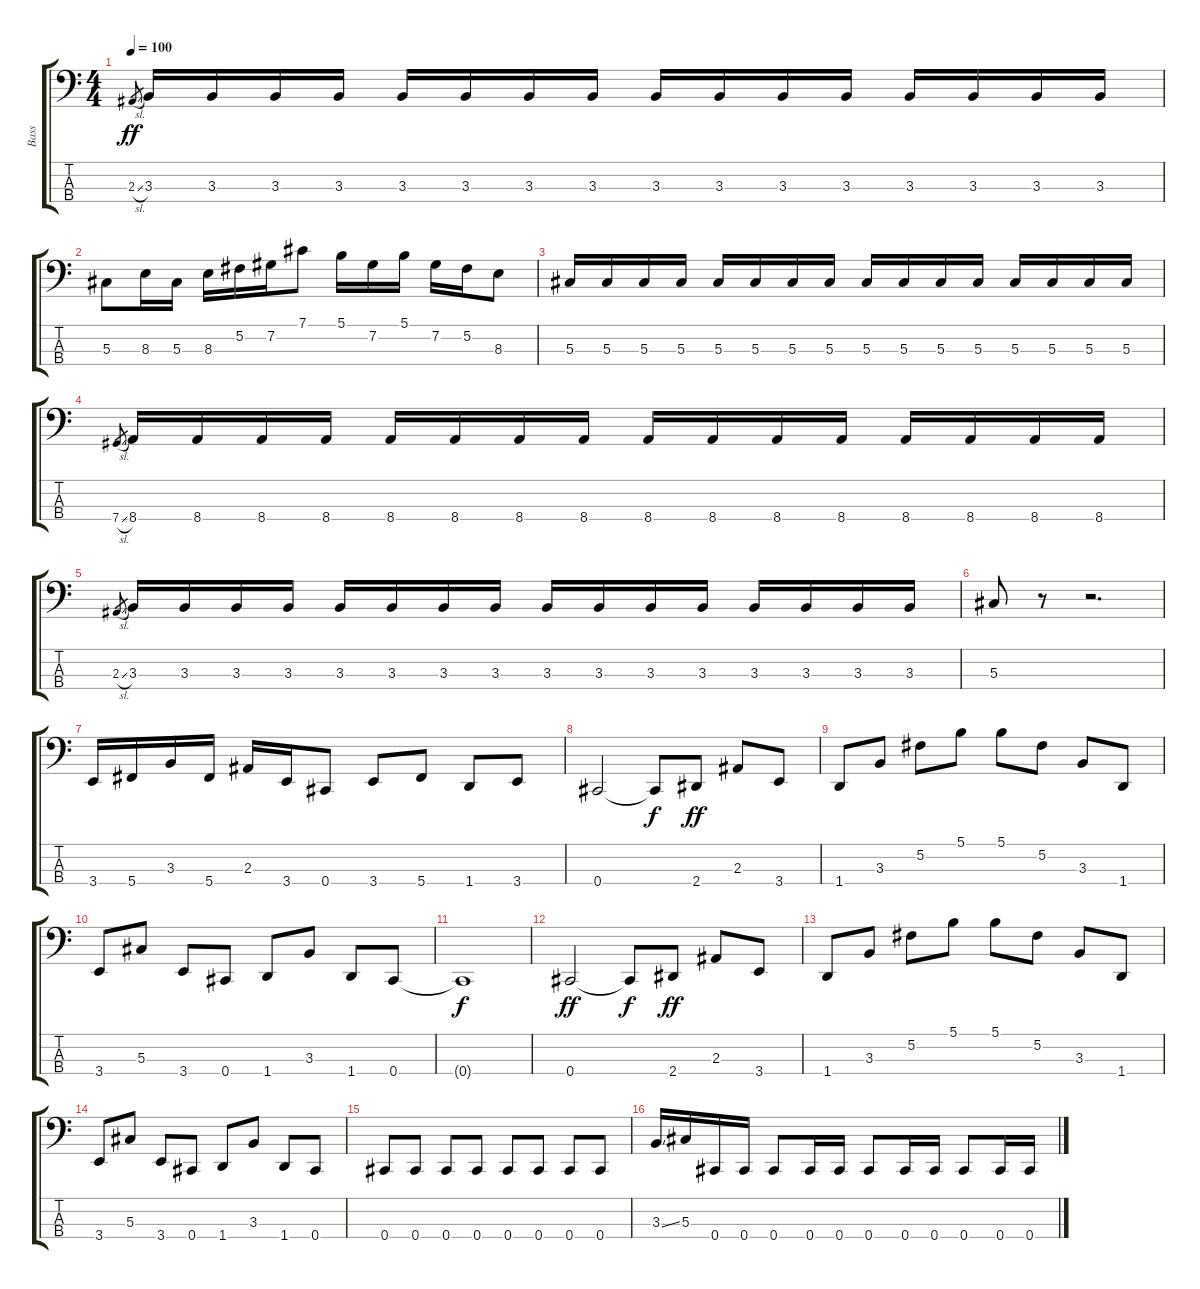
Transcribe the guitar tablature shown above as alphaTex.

\track ("Bass" "Bass") {instrument electricbasspick}
\staff {score tabs}
\tuning (Gb2 Db2 Ab1 Db1) {hide}
\ts (4 4)
\tempo 100
\clef f4
\ks c
2.3{sl}.8{gr dy ff} 3.3.16 3.3.16 3.3.16 3.3.16 3.3.16 3.3.16 3.3.16 3.3.16 3.3.16 3.3.16 3.3.16 3.3.16 3.3.16 3.3.16 3.3.16 3.3.16 |
5.3.8 8.3.16 5.3.16 8.3.16 5.2.16 7.2.16 7.1.8 5.1.16 7.2.16 5.1.16 7.2.16 5.2.16 8.3.8 |
5.3.16 5.3.16 5.3.16 5.3.16 5.3.16 5.3.16 5.3.16 5.3.16 5.3.16 5.3.16 5.3.16 5.3.16 5.3.16 5.3.16 5.3.16 5.3.16 |
7.4{sl}.8{gr} 8.4.16 8.4.16 8.4.16 8.4.16 8.4.16 8.4.16 8.4.16 8.4.16 8.4.16 8.4.16 8.4.16 8.4.16 8.4.16 8.4.16 8.4.16 8.4.16 |
2.3{sl}.8{gr} 3.3.16 3.3.16 3.3.16 3.3.16 3.3.16 3.3.16 3.3.16 3.3.16 3.3.16 3.3.16 3.3.16 3.3.16 3.3.16 3.3.16 3.3.16 3.3.16 |
5.3.8 r.8 r.2{d} |
3.4.16 5.4.16 3.3.16 5.4.16 2.3.16 3.4.16 0.4.8 3.4.8 5.4.8 1.4.8 3.4.8 |
0.4.2 0.4{t}.8{dy f} 2.4.8{dy ff} 2.3.8 3.4.8 |
1.4.8 3.3.8 5.2.8 5.1.8 5.1.8 5.2.8 3.3.8 1.4.8 |
3.4.8 5.3.8 3.4.8 0.4.8 1.4.8 3.3.8 1.4.8 0.4.8 |
0.4{t}.1{dy f} |
0.4.2{dy ff} 0.4{t}.8{dy f} 2.4.8{dy ff} 2.3.8 3.4.8 |
1.4.8 3.3.8 5.2.8 5.1.8 5.1.8 5.2.8 3.3.8 1.4.8 |
3.4.8 5.3.8 3.4.8 0.4.8 1.4.8 3.3.8 1.4.8 0.4.8 |
0.4.8 0.4.8 0.4.8 0.4.8 0.4.8 0.4.8 0.4.8 0.4.8 |
3.3{ss}.16 5.3.16 0.4.16 0.4.16 0.4.8 0.4.16 0.4.16 0.4.8 0.4.16 0.4.16 0.4.8 0.4.16 0.4.16
